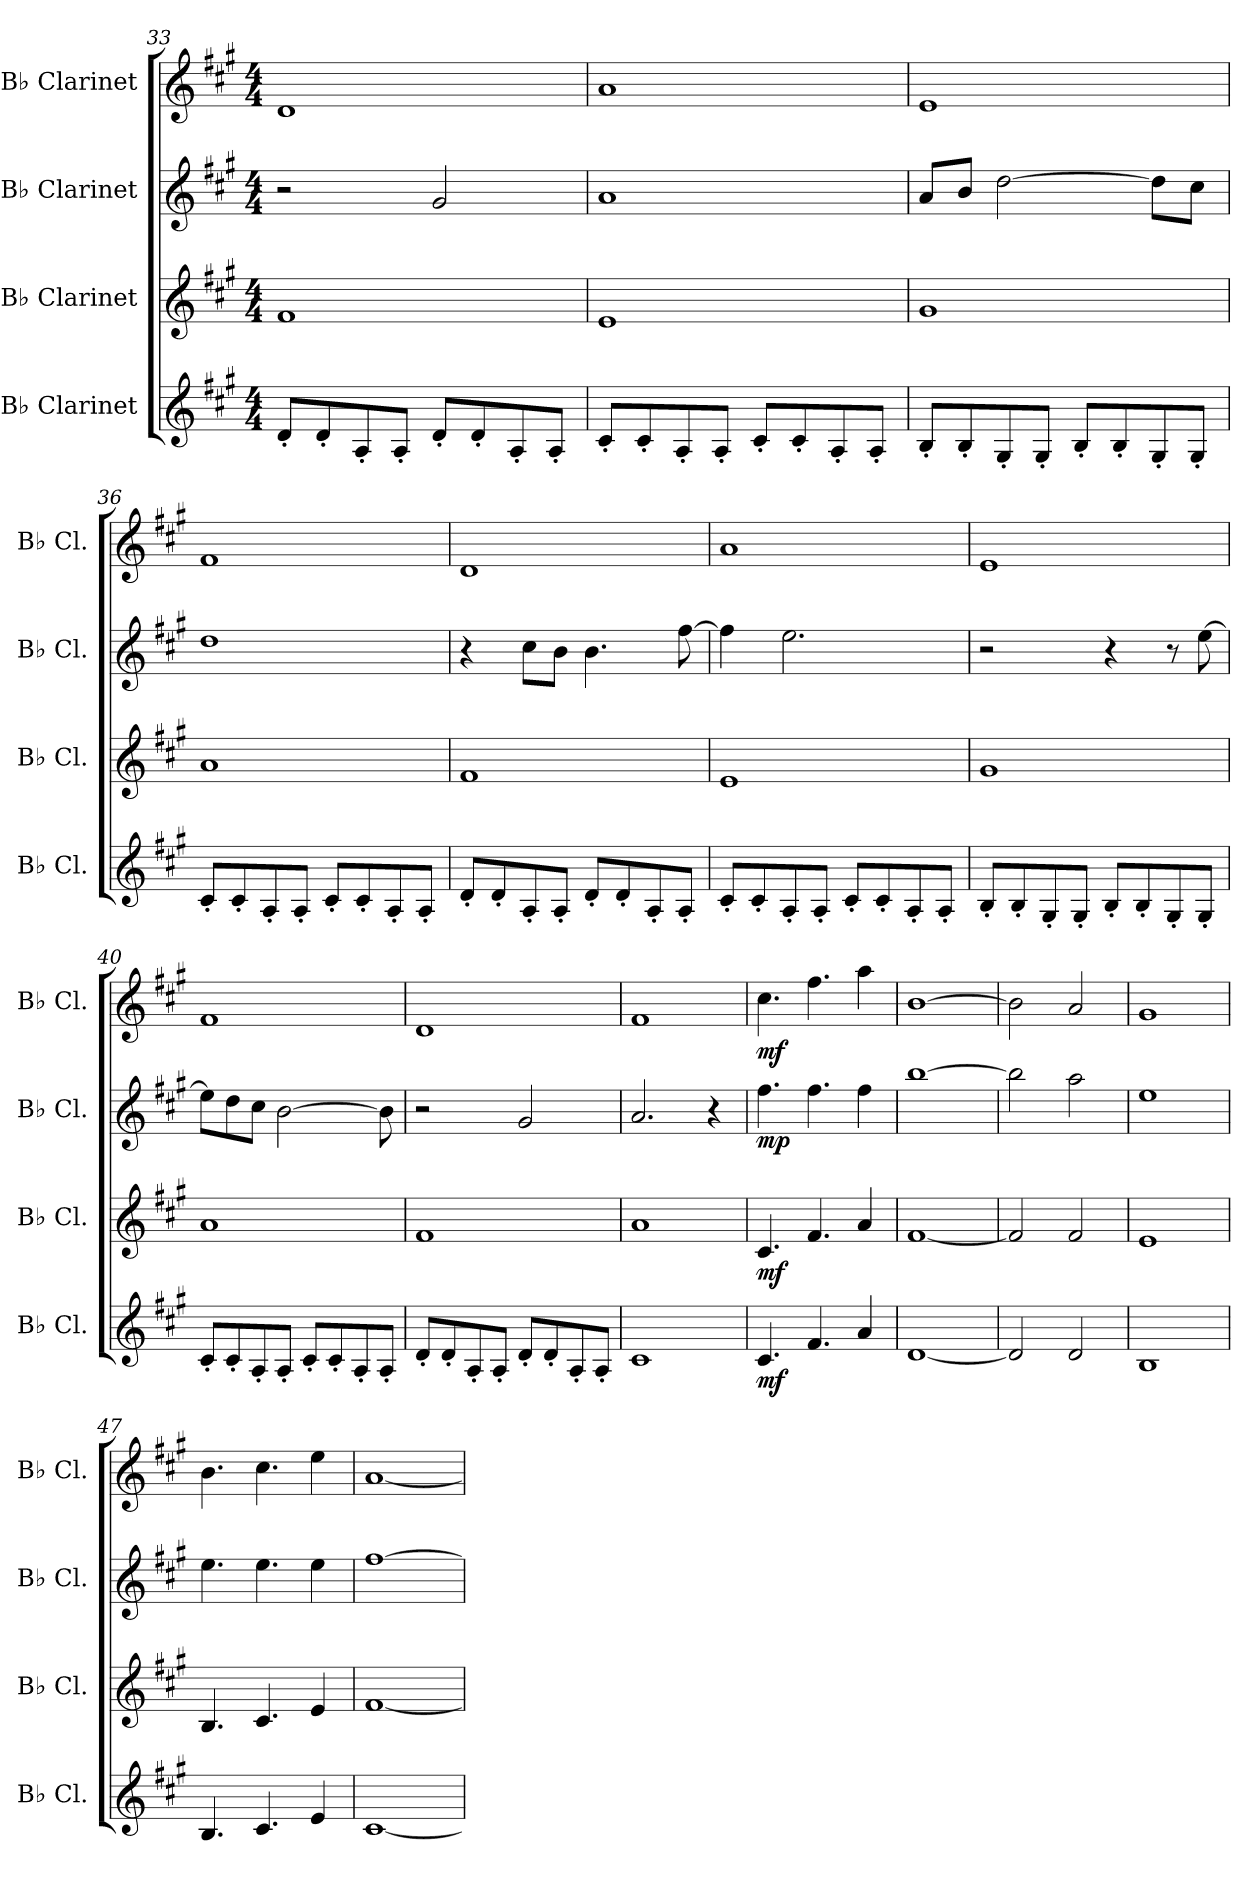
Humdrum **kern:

**kern	**dynam	**kern	**dynam	**kern	**dynam	**kern	**dynam
*part4	*part4	*part3	*part3	*part2	*part2	*part1	*part1
*staff4	*staff4	*staff3	*staff3	*staff2	*staff2	*staff1	*staff1
*I"B♭ Clarinet	*	*I"B♭ Clarinet	*	*I"B♭ Clarinet	*	*I"B♭ Clarinet	*
*I'B♭ Cl.	*	*I'B♭ Cl.	*	*I'B♭ Cl.	*	*I'B♭ Cl.	*
*clefG2	*	*clefG2	*	*clefG2	*	*clefG2	*
*ITrd1c2	*	*ITrd1c2	*	*ITrd1c2	*	*ITrd1c2	*
*k[f#]	*	*k[f#]	*	*k[f#]	*	*k[f#]	*
*M4/4	*	*M4/4	*	*M4/4	*	*M4/4	*
=33	=33	=33	=33	=33	=33	=33	=33
8c'/L	.	1e	.	2r	.	1c	.
8c'/	.	.	.	.	.	.	.
8G'/	.	.	.	.	.	.	.
8G'/J	.	.	.	.	.	.	.
8c'/L	.	.	.	2f#/	.	.	.
8c'/	.	.	.	.	.	.	.
8G'/	.	.	.	.	.	.	.
8G'/J	.	.	.	.	.	.	.
!!LO:LB:g=z
=34	=34	=34	=34	=34	=34	=34	=34
8B'/L	.	1d	.	1g	.	1g	.
8B'/	.	.	.	.	.	.	.
8G'/	.	.	.	.	.	.	.
8G'/J	.	.	.	.	.	.	.
8B'/L	.	.	.	.	.	.	.
8B'/	.	.	.	.	.	.	.
8G'/	.	.	.	.	.	.	.
8G'/J	.	.	.	.	.	.	.
=35	=35	=35	=35	=35	=35	=35	=35
8A'/L	.	1f#	.	8g/L	.	1d	.
8A'/	.	.	.	8a/J	.	.	.
8F#'/	.	.	.	[2cc\	.	.	.
8F#'/J	.	.	.	.	.	.	.
8A'/L	.	.	.	.	.	.	.
8A'/	.	.	.	.	.	.	.
8F#'/	.	.	.	8cc\L]	.	.	.
8F#'/J	.	.	.	8b\J	.	.	.
=36	=36	=36	=36	=36	=36	=36	=36
8B'/L	.	1g	.	1cc	.	1e	.
8B'/	.	.	.	.	.	.	.
8G'/	.	.	.	.	.	.	.
8G'/J	.	.	.	.	.	.	.
8B'/L	.	.	.	.	.	.	.
8B'/	.	.	.	.	.	.	.
8G'/	.	.	.	.	.	.	.
8G'/J	.	.	.	.	.	.	.
!!LO:PB:g=z
=37	=37	=37	=37	=37	=37	=37	=37
8c'/L	.	1e	.	4r	.	1c	.
8c'/	.	.	.	.	.	.	.
8G'/	.	.	.	8b\L	.	.	.
8G'/J	.	.	.	8a\J	.	.	.
8c'/L	.	.	.	4.a\	.	.	.
8c'/	.	.	.	.	.	.	.
8G'/	.	.	.	.	.	.	.
8G'/J	.	.	.	[8ee\	.	.	.
=38	=38	=38	=38	=38	=38	=38	=38
8B'/L	.	1d	.	4ee\]	.	1g	.
8B'/	.	.	.	.	.	.	.
8G'/	.	.	.	2.dd\	.	.	.
8G'/J	.	.	.	.	.	.	.
8B'/L	.	.	.	.	.	.	.
8B'/	.	.	.	.	.	.	.
8G'/	.	.	.	.	.	.	.
8G'/J	.	.	.	.	.	.	.
=39	=39	=39	=39	=39	=39	=39	=39
8A'/L	.	1f#	.	2r	.	1d	.
8A'/	.	.	.	.	.	.	.
8F#'/	.	.	.	.	.	.	.
8F#'/J	.	.	.	.	.	.	.
8A'/L	.	.	.	4r	.	.	.
8A'/	.	.	.	.	.	.	.
8F#'/	.	.	.	8r	.	.	.
8F#'/J	.	.	.	[8dd\	.	.	.
!!LO:LB:g=z
=40	=40	=40	=40	=40	=40	=40	=40
8B'/L	.	1g	.	8dd\L]	.	1e	.
8B'/	.	.	.	8cc\	.	.	.
8G'/	.	.	.	8b\J	.	.	.
8G'/J	.	.	.	[2a\	.	.	.
8B'/L	.	.	.	.	.	.	.
8B'/	.	.	.	.	.	.	.
8G'/	.	.	.	.	.	.	.
8G'/J	.	.	.	8a\]	.	.	.
=41	=41	=41	=41	=41	=41	=41	=41
8c'/L	.	1e	.	2r	.	1c	.
8c'/	.	.	.	.	.	.	.
8G'/	.	.	.	.	.	.	.
8G'/J	.	.	.	.	.	.	.
8c'/L	.	.	.	2f#/	.	.	.
8c'/	.	.	.	.	.	.	.
8G'/	.	.	.	.	.	.	.
8G'/J	.	.	.	.	.	.	.
=42	=42	=42	=42	=42	=42	=42	=42
1B	.	1g	.	2.g/	.	1e	.
.	.	.	.	4r	.	.	.
=43	=43	=43	=43	=43	=43	=43	=43
!	!LO:DY:b	!	!LO:DY:b	!	!LO:DY:b	!	!LO:DY:b
4.B/	mf	4.B/	mf	4.ee\	mp	4.b\	mf
4.e/	.	4.e/	.	4.ee\	.	4.ee\	.
4g/	.	4g/	.	4ee\	.	4gg\	.
=44	=44	=44	=44	=44	=44	=44	=44
[1c	.	[1e	.	[1aa	.	[1a	.
=45	=45	=45	=45	=45	=45	=45	=45
2c/]	.	2e/]	.	2aa\]	.	2a\]	.
2c/	.	2e/	.	2gg\	.	2g/	.
=46	=46	=46	=46	=46	=46	=46	=46
1A	.	1d	.	1dd	.	1f#	.
!!LO:LB:g=z
=47	=47	=47	=47	=47	=47	=47	=47
4.A/	.	4.A/	.	4.dd\	.	4.a\	.
4.B/	.	4.B/	.	4.dd\	.	4.b\	.
4d/	.	4d/	.	4dd\	.	4dd\	.
=48	=48	=48	=48	=48	=48	=48	=48
[1B	.	[1e	.	[1ee	.	[1g	.
=	=	=	=	=	=	=	=
*-	*-	*-	*-	*-	*-	*-	*-
